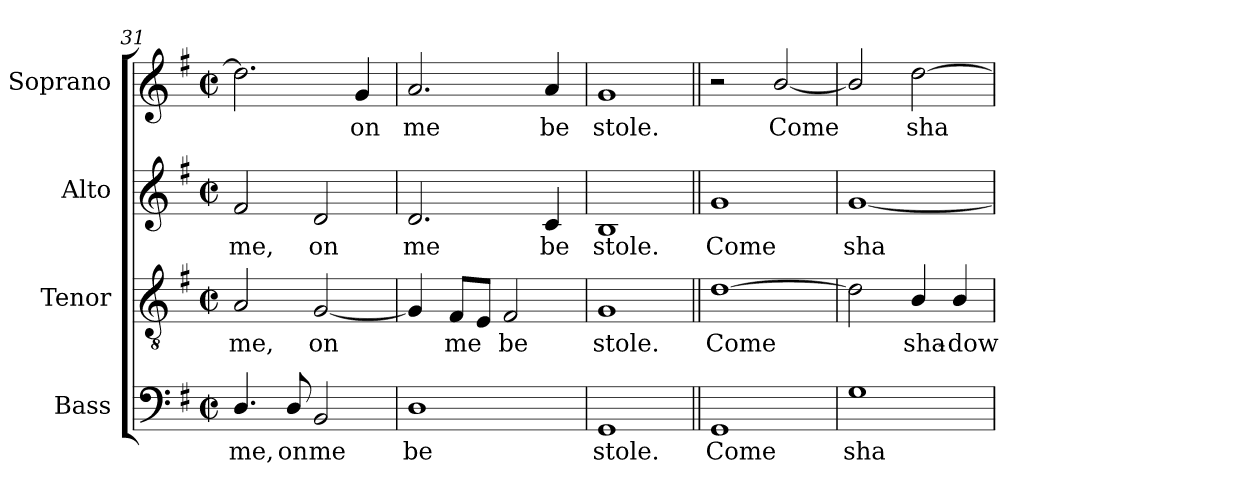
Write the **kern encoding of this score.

**kern	**text	**kern	**text	**kern	**text	**kern	**text
*part4	*part4	*part3	*part3	*part2	*part2	*part1	*part1
*staff4	*staff4	*staff3	*staff3	*staff2	*staff2	*staff1	*staff1
*I"Bass	*	*I"Tenor	*	*I"Alto	*	*I"Soprano	*
*I'B.	*	*I'T.	*	*I'A.	*	*I'S.	*
*clefF4	*	*clefGv2	*	*clefG2	*	*clefG2	*
*	*	*ITrd7c12	*	*	*	*	*
*k[f#]	*	*k[f#]	*	*k[f#]	*	*k[f#]	*
*G:	*	*G:	*	*G:	*	*G:	*
*M2/2	*	*M2/2	*	*M2/2	*	*M2/2	*
*met(c|)	*	*met(c|)	*	*met(c|)	*	*met(c|)	*
=31	=31	=31	=31	=31	=31	=31	=31
!	!LO:LY:b:color=#000000	!	!	!	!	!	!
!	!	!	!LO:LY:b:color=#000000	!	!	!	!
!	!	!	!	!	!LO:LY:b:color=#000000	!	!
4.Di/	me,	2AAi/	me,	2f#i/	me,	2.ddi\]	.
!	!LO:LY:b:color=#000000	!	!	!	!	!	!
8Di/	on	.	.	.	.	.	.
!	!LO:LY:b:color=#000000	!	!	!	!	!	!
!	!	!	!LO:LY:b:color=#000000	!	!	!	!
!	!	!	!	!	!LO:LY:b:color=#000000	!	!
2BBi/	me	[2GGi/	on	2di/	on	.	.
!	!	!	!	!	!	!	!LO:LY:b:color=#000000
.	.	.	.	.	.	4gi/	on
=32	=32	=32	=32	=32	=32	=32	=32
!	!LO:LY:b:color=#000000	!	!	!	!	!	!
!	!	!	!	!	!LO:LY:b:color=#000000	!	!
!	!	!	!	!	!	!	!LO:LY:b:color=#000000
1Di	be	4GGi/]	.	2.di/	me	2.ai/	me
!	!	!	!LO:LY:b:color=#000000	!	!	!	!
.	.	8FF#i/L	me	.	.	.	.
.	.	8EEi/J	.	.	.	.	.
!	!	!	!LO:LY:b:color=#000000	!	!	!	!
.	.	2FF#i/	be	.	.	.	.
!	!	!	!	!	!LO:LY:b:color=#000000	!	!
!	!	!	!	!	!	!	!LO:LY:b:color=#000000
.	.	.	.	4ci/	be	4ai/	be
!!LO:LB:g=z
=33	=33	=33	=33	=33	=33	=33	=33
!	!LO:LY:b:color=#000000	!	!	!	!	!	!
!	!	!	!LO:LY:b:color=#000000	!	!	!	!
!	!	!	!	!	!LO:LY:b:color=#000000	!	!
!	!	!	!	!	!	!	!LO:LY:b:color=#000000
1GGi	stole.	1GGi	stole.	1Bi	stole.	1gi	stole.
=34||	=34||	=34||	=34||	=34||	=34||	=34||	=34||
!	!LO:LY:b:color=#000000	!	!	!	!	!	!
!	!	!	!LO:LY:b:color=#000000	!	!	!	!
!	!	!	!	!	!LO:LY:b:color=#000000	!	!
1GGi	Come	[1Di	Come	1gi	Come	2r	.
!	!	!	!	!	!	!	!LO:LY:b:color=#000000
.	.	.	.	.	.	[2bi/	Come
=35	=35	=35	=35	=35	=35	=35	=35
!	!LO:LY:b:color=#000000	!	!	!	!	!	!
!	!	!	!	!	!LO:LY:b:color=#000000	!	!
1Gi	sha-	2Di\]	.	[1gi	sha-	2bi/]	.
!	!	!	!LO:LY:b:color=#000000	!	!	!	!
!	!	!	!	!	!	!	!LO:LY:b:color=#000000
.	.	4BBi/	sha-	.	.	[2ddi\	sha-
!	!	!	!LO:LY:b:color=#000000	!	!	!	!
.	.	4BBi/	-dow	.	.	.	.
=	=	=	=	=	=	=	=
*-	*-	*-	*-	*-	*-	*-	*-
